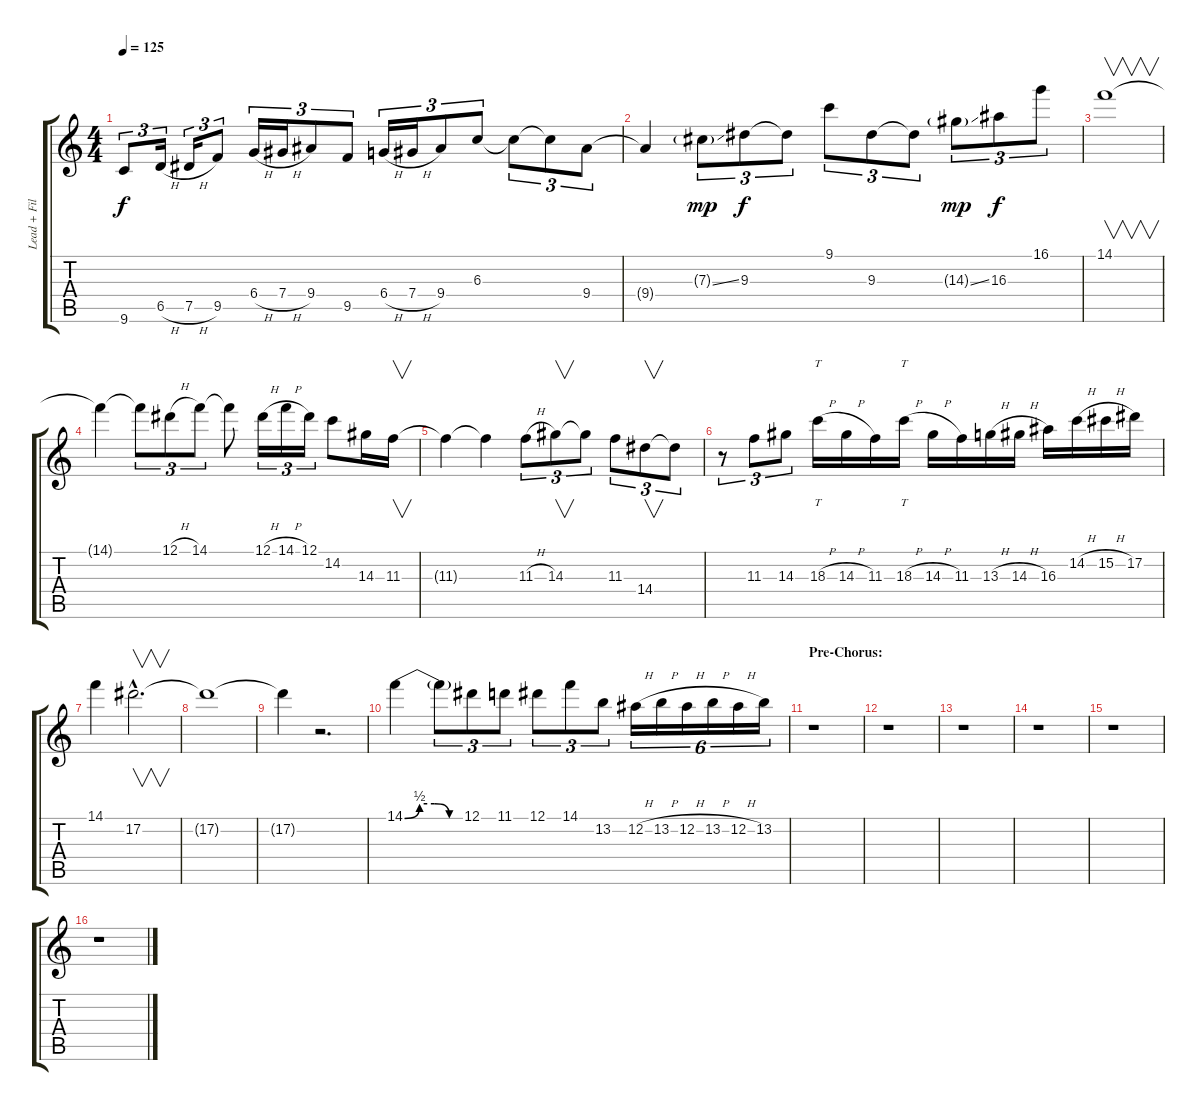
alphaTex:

\track ("Lead + Fills" "Lead + Fil") {instrument overdrivenguitar}
\staff {score tabs}
\tuning (Eb4 Bb3 Gb3 Db3 Ab2 Eb2) {hide}
\ts (4 4)
\tempo 125
\clef g2
\ks c
9.6.8{tu (3 2) dy f} 6.5{h}.16{tu (3 2)} 7.5{h}.16{tu (3 2)} 9.5.8{tu (3 2)} 6.4{h}.16{tu (3 2)} 7.4{h}.16{tu (3 2)} 9.4.8{tu (3 2)} 9.5.8{tu (3 2)} 6.4{h}.16{tu (3 2)} 7.4{h}.16{tu (3 2)} 9.4.8{tu (3 2)} 6.3.8{tu (3 2)} 6.3{t}.8{tu (3 2)} 6.3{t}.8{tu (3 2)} 9.4.8{tu (3 2)} |
9.4{t}.4 7.3{ss g}.8{tu (3 2) dy mp} 9.3.8{tu (3 2) dy f} 9.3{t}.8{tu (3 2)} 9.1.8{tu (3 2)} 9.3.8{tu (3 2)} 9.3{t}.8{tu (3 2)} 14.3{ss g}.8{tu (3 2) dy mp} 16.3.8{tu (3 2) dy f} 16.1.8{tu (3 2)} |
14.1.1{v} |
14.1{t}.4 14.1{t}.8{tu (3 2)} 12.1{h}.8{tu (3 2)} 14.1.8{tu (3 2)} 14.1{t}.8 12.1{h}.16{tu (3 2)} 14.1{h}.16{tu (3 2)} 12.1.16{tu (3 2)} 14.2.8 14.3.16 11.3.16{v} |
11.3{t}.4 11.3{t}.4 11.3{h}.8{tu (3 2)} 14.3.8{v tu (3 2)} 14.3{t}.8{tu (3 2)} 11.3.8{tu (3 2)} 14.4.8{v tu (3 2)} 14.4{t}.8{tu (3 2)} |
r.8{tu (3 2)} 11.3.8{tu (3 2)} 14.3.8{tu (3 2)} 18.3{h}.16{tt} 14.3{h}.16 11.3.16 18.3{h}.16{tt} 14.3{h}.16 11.3.16 13.3{h}.16 14.3{h}.16 16.3.16 14.2{h}.16 15.2{h}.16 17.2.16 |
14.1.4 17.2{hac}.2{v d} |
17.2{t}.1 |
17.2{t}.4 r.2{d} |
14.1{be (custom 0 0 15 2 30 2 45 0 60 0)}.4 14.1{t}.8{tu (3 2)} 12.1.8{tu (3 2)} 11.1.8{tu (3 2)} 12.1.8{tu (3 2)} 14.1.8{tu (3 2)} 13.2.8{tu (3 2)} 12.2{h}.16{tu (6 4)} 13.2{h}.16{tu (6 4)} 12.2{h}.16{tu (6 4)} 13.2{h}.16{tu (6 4)} 12.2{h}.16{tu (6 4)} 13.2.16{tu (6 4)} |
\section ("" "Pre-Chorus:")
r.1 |
r.1 |
r.1 |
r.1 |
r.1 |
r.1
